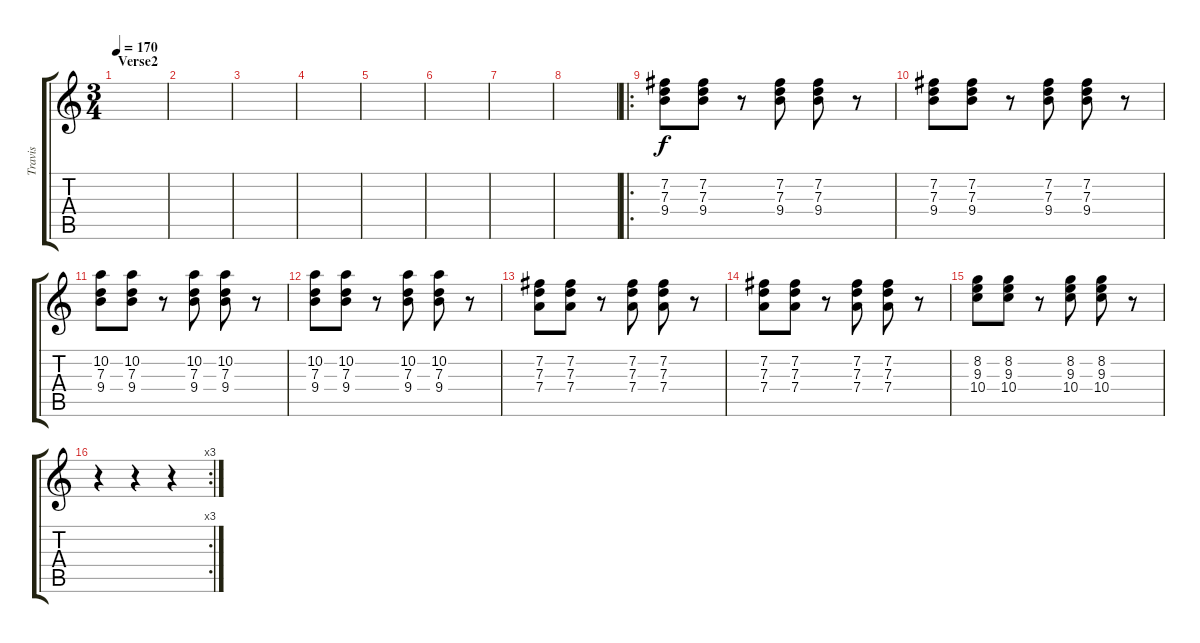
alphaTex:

\track ("Travis" "Travis") {instrument overdrivenguitar}
\staff {score tabs}
\tuning (E4 B3 G3 D3 A2 E2) {hide}
\ts (3 4)
\section ("" "Verse2")
\tempo 170
\clef g2
\ks c
|
|
|
|
|
|
|
|
\ro
(7.2 7.3 9.4).8 (7.2 7.3 9.4).8 r.8 (7.2 7.3 9.4).8 (7.2 7.3 9.4).8 r.8 |
(7.2 7.3 9.4).8 (7.2 7.3 9.4).8 r.8 (7.2 7.3 9.4).8 (7.2 7.3 9.4).8 r.8 |
(10.2 7.3 9.4).8 (10.2 7.3 9.4).8 r.8 (10.2 7.3 9.4).8 (10.2 7.3 9.4).8 r.8 |
(10.2 7.3 9.4).8 (10.2 7.3 9.4).8 r.8 (10.2 7.3 9.4).8 (10.2 7.3 9.4).8 r.8 |
(7.2 7.3 7.4).8 (7.2 7.3 7.4).8 r.8 (7.2 7.3 7.4).8 (7.2 7.3 7.4).8 r.8 |
(7.2 7.3 7.4).8 (7.2 7.3 7.4).8 r.8 (7.2 7.3 7.4).8 (7.2 7.3 7.4).8 r.8 |
(8.2 9.3 10.4).8 (8.2 9.3 10.4).8 r.8 (8.2 9.3 10.4).8 (8.2 9.3 10.4).8 r.8 |
\rc 3
r.4 r.4 r.4
